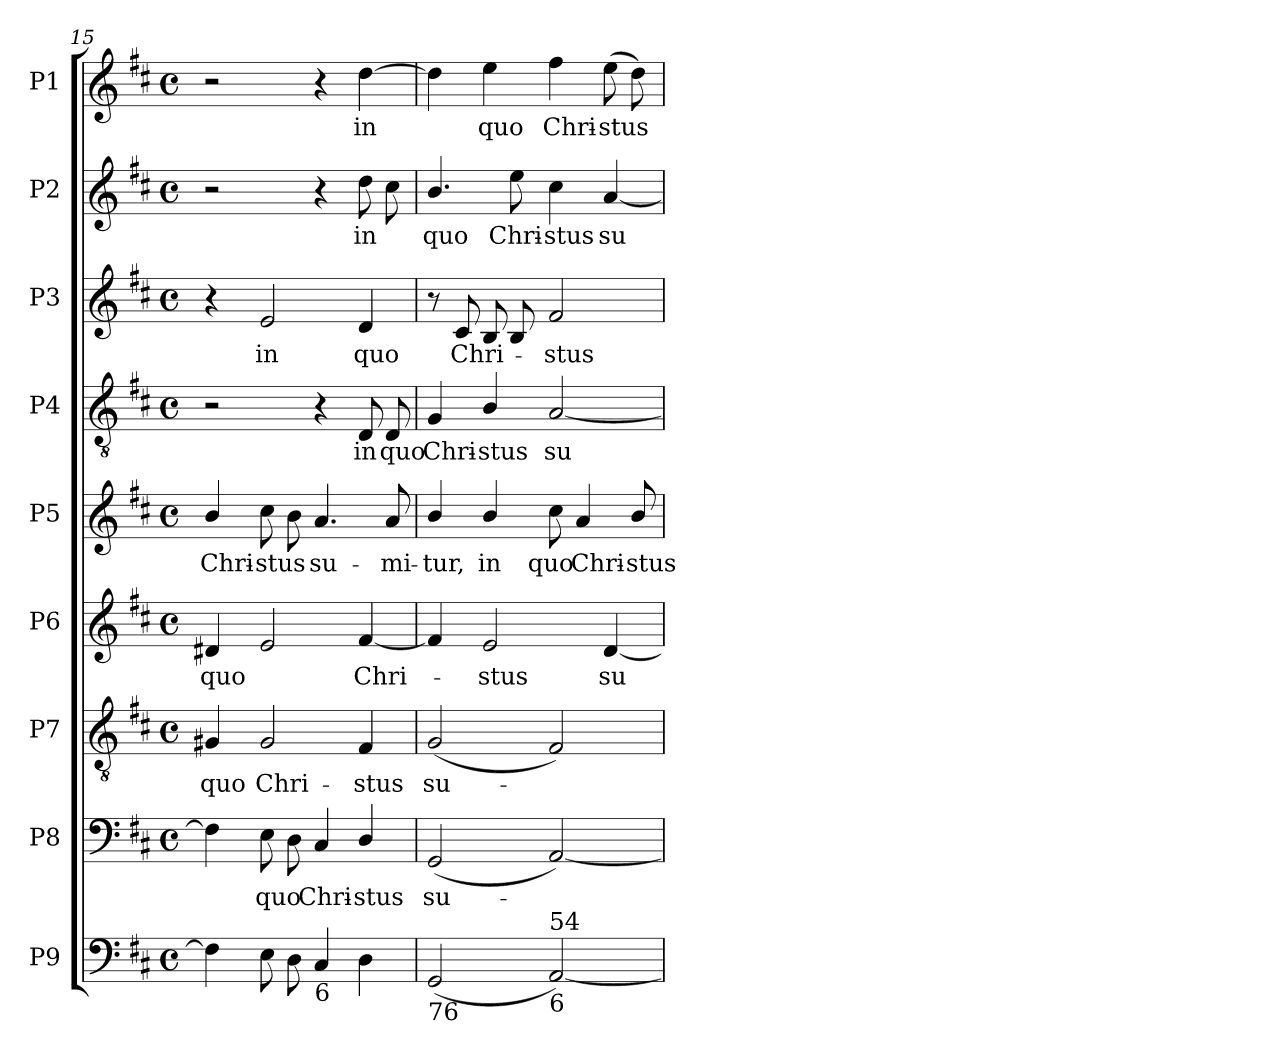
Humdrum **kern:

**kern	**kern	**text	**kern	**text	**kern	**text	**kern	**text	**kern	**text	**kern	**text	**kern	**text	**kern	**text
*part9	*part8	*part8	*part7	*part7	*part6	*part6	*part5	*part5	*part4	*part4	*part3	*part3	*part2	*part2	*part1	*part1
*staff9	*staff8	*staff8	*staff7	*staff7	*staff6	*staff6	*staff5	*staff5	*staff4	*staff4	*staff3	*staff3	*staff2	*staff2	*staff1	*staff1
*I"P9	*I"P8	*	*I"P7	*	*I"P6	*	*I"P5	*	*I"P4	*	*I"P3	*	*I"P2	*	*I"P1	*
*clefF4	*clefF4	*	*clefGv2	*	*clefG2	*	*clefG2	*	*clefGv2	*	*clefG2	*	*clefG2	*	*clefG2	*
*	*	*	*ITrd7c12	*	*	*	*	*	*ITrd7c12	*	*	*	*	*	*	*
*k[f#c#]	*k[f#c#]	*	*k[f#c#]	*	*k[f#c#]	*	*k[f#c#]	*	*k[f#c#]	*	*k[f#c#]	*	*k[f#c#]	*	*k[f#c#]	*
*D:	*D:	*	*D:	*	*D:	*	*D:	*	*D:	*	*D:	*	*D:	*	*D:	*
*M4/4	*M4/4	*	*M4/4	*	*M4/4	*	*M4/4	*	*M4/4	*	*M4/4	*	*M4/4	*	*M4/4	*
*met(c)	*met(c)	*	*met(c)	*	*met(c)	*	*met(c)	*	*met(c)	*	*met(c)	*	*met(c)	*	*met(c)	*
=15	=15	=15	=15	=15	=15	=15	=15	=15	=15	=15	=15	=15	=15	=15	=15	=15
!	!	!	!	!LO:LY:b:color=#000000	!	!	!	!	!	!	!	!	!	!	!	!
!	!	!	!	!	!	!LO:LY:b:color=#000000	!	!	!	!	!	!	!	!	!	!
!	!	!	!	!	!	!	!	!LO:LY:b:color=#000000	!	!	!	!	!	!	!	!
4F#i\]	4F#i\]	.	4GG#Xi/	quo	4d#Xi/	quo	4bi/	Chri-	2r	.	4r	.	2r	.	2r	.
!	!	!LO:LY:b:color=#000000	!	!	!	!	!	!	!	!	!	!	!	!	!	!
!	!	!	!	!LO:LY:b:color=#000000	!	!	!	!	!	!	!	!	!	!	!	!
!	!	!	!	!	!	!	!	!LO:LY:b:color=#000000	!	!	!	!	!	!	!	!
!	!	!	!	!	!	!	!	!	!	!	!	!LO:LY:b:color=#000000	!	!	!	!
8Ei\	8Ei\	quo	2GG#i/	Chri-	2ei/	.	8cc#i\	-stus	.	.	2ei/	in	.	.	.	.
8Di\	8Di\	.	.	.	.	.	8bi\	.	.	.	.	.	.	.	.	.
!	!	!LO:LY:b:color=#000000	!	!	!	!	!	!	!	!	!	!	!	!	!	!
!LO:TX:b:t=6	!	!	!	!	!	!	!	!	!	!	!	!	!	!	!	!
!	!	!	!	!	!	!	!	!LO:LY:b:color=#000000	!	!	!	!	!	!	!	!
4C#i/	4C#i/	Chri-	.	.	.	.	4.ai/	su-	4r	.	.	.	4r	.	4r	.
!	!	!LO:LY:b:color=#000000	!	!	!	!	!	!	!	!	!	!	!	!	!	!
!	!	!	!	!LO:LY:b:color=#000000	!	!	!	!	!	!	!	!	!	!	!	!
!	!	!	!	!	!	!LO:LY:b:color=#000000	!	!	!	!	!	!	!	!	!	!
!	!	!	!	!	!	!	!	!	!	!LO:LY:b:color=#000000	!	!	!	!	!	!
!	!	!	!	!	!	!	!	!	!	!	!	!LO:LY:b:color=#000000	!	!	!	!
!	!	!	!	!	!	!	!	!	!	!	!	!	!	!LO:LY:b:color=#000000	!	!
!	!	!	!	!	!	!	!	!	!	!	!	!	!	!	!	!LO:LY:b:color=#000000
4Di\	4Di/	-stus	4FF#i/	-stus	[4f#i/	Chri-	.	.	8DDi/	in	4di/	quo	8ddi\	in	[4ddi\	in
!	!	!	!	!	!	!	!	!LO:LY:b:color=#000000	!	!	!	!	!	!	!	!
!	!	!	!	!	!	!	!	!	!	!LO:LY:b:color=#000000	!	!	!	!	!	!
.	.	.	.	.	.	.	8ai/	-mi-	8DDi/	quo	.	.	8cc#i\	.	.	.
=16	=16	=16	=16	=16	=16	=16	=16	=16	=16	=16	=16	=16	=16	=16	=16	=16
!	!	!LO:LY:b:color=#000000	!	!	!	!	!	!	!	!	!	!	!	!	!	!
!	!	!	!	!LO:LY:b:color=#000000	!	!	!	!	!	!	!	!	!	!	!	!
!	!	!	!	!	!	!	!	!LO:LY:b:color=#000000	!	!	!	!	!	!	!	!
!	!	!	!	!	!	!	!	!	!	!LO:LY:b:color=#000000	!	!	!	!	!	!
!LO:TX:b:t=76	!	!	!	!	!	!	!	!	!	!	!	!	!	!	!	!
!	!	!	!	!	!	!	!	!	!	!	!	!	!	!LO:LY:b:color=#000000	!	!
(2GGi/	(2GGi/	su-	(2GGi/	su-	4f#i/]	.	4bi/	-tur,	4GGi/	Chri-	8r	.	4.bi/	quo	4ddi\]	.
!	!	!	!	!	!	!	!	!	!	!	!	!LO:LY:b:color=#000000	!	!	!	!
.	.	.	.	.	.	.	.	.	.	.	8c#i/	Chri-	.	.	.	.
!	!	!	!	!	!	!LO:LY:b:color=#000000	!	!	!	!	!	!	!	!	!	!
!	!	!	!	!	!	!	!	!LO:LY:b:color=#000000	!	!	!	!	!	!	!	!
!	!	!	!	!	!	!	!	!	!	!LO:LY:b:color=#000000	!	!	!	!	!	!
!	!	!	!	!	!	!	!	!	!	!	!	!	!	!	!	!LO:LY:b:color=#000000
.	.	.	.	.	2ei/	-stus	4bi/	in	4BBi/	-stus	8Bi/	.	.	.	4eei\	quo
!	!	!	!	!	!	!	!	!	!	!	!	!	!	!LO:LY:b:color=#000000	!	!
.	.	.	.	.	.	.	.	.	.	.	8Bi/	.	8eei\	Chri-	.	.
!	!	!	!	!	!	!	!	!LO:LY:b:color=#000000	!	!	!	!	!	!	!	!
!	!	!	!	!	!	!	!	!	!	!LO:LY:b:color=#000000	!	!	!	!	!	!
!	!	!	!	!	!	!	!	!	!	!	!	!LO:LY:b:color=#000000	!	!	!	!
!	!	!	!	!	!	!	!	!	!	!	!	!	!	!LO:LY:b:color=#000000	!	!
!LO:TX:b:t=6	!	!	!	!	!	!	!	!	!	!	!	!	!	!	!	!
!LO:TX:t=54	!	!	!	!	!	!	!	!	!	!	!	!	!	!	!	!
!	!	!	!	!	!	!	!	!	!	!	!	!	!	!	!	!LO:LY:b:color=#000000
[2AAi/)	[2AAi/)	.	2FF#i/)	.	.	.	8cc#i\	quo	[2AAi/	su-	2f#i/	-stus	4cc#i\	-stus	4ff#i\	Chri-
!	!	!	!	!	!	!	!	!LO:LY:b:color=#000000	!	!	!	!	!	!	!	!
.	.	.	.	.	.	.	4ai/	Chri-	.	.	.	.	.	.	.	.
!	!	!	!	!	!	!LO:LY:b:color=#000000	!	!	!	!	!	!	!	!	!	!
!	!	!	!	!	!	!	!	!	!	!	!	!	!	!LO:LY:b:color=#000000	!	!
!	!	!	!	!	!	!	!	!	!	!	!	!	!	!	!	!LO:LY:b:color=#000000
.	.	.	.	.	[4di/	su-	.	.	.	.	.	.	[4ai/	su-	(8eei\	-stus
!	!	!	!	!	!	!	!	!LO:LY:b:color=#000000	!	!	!	!	!	!	!	!
.	.	.	.	.	.	.	8bi/	-stus	.	.	.	.	.	.	8ddi\)	.
=	=	=	=	=	=	=	=	=	=	=	=	=	=	=	=	=
*-	*-	*-	*-	*-	*-	*-	*-	*-	*-	*-	*-	*-	*-	*-	*-	*-
